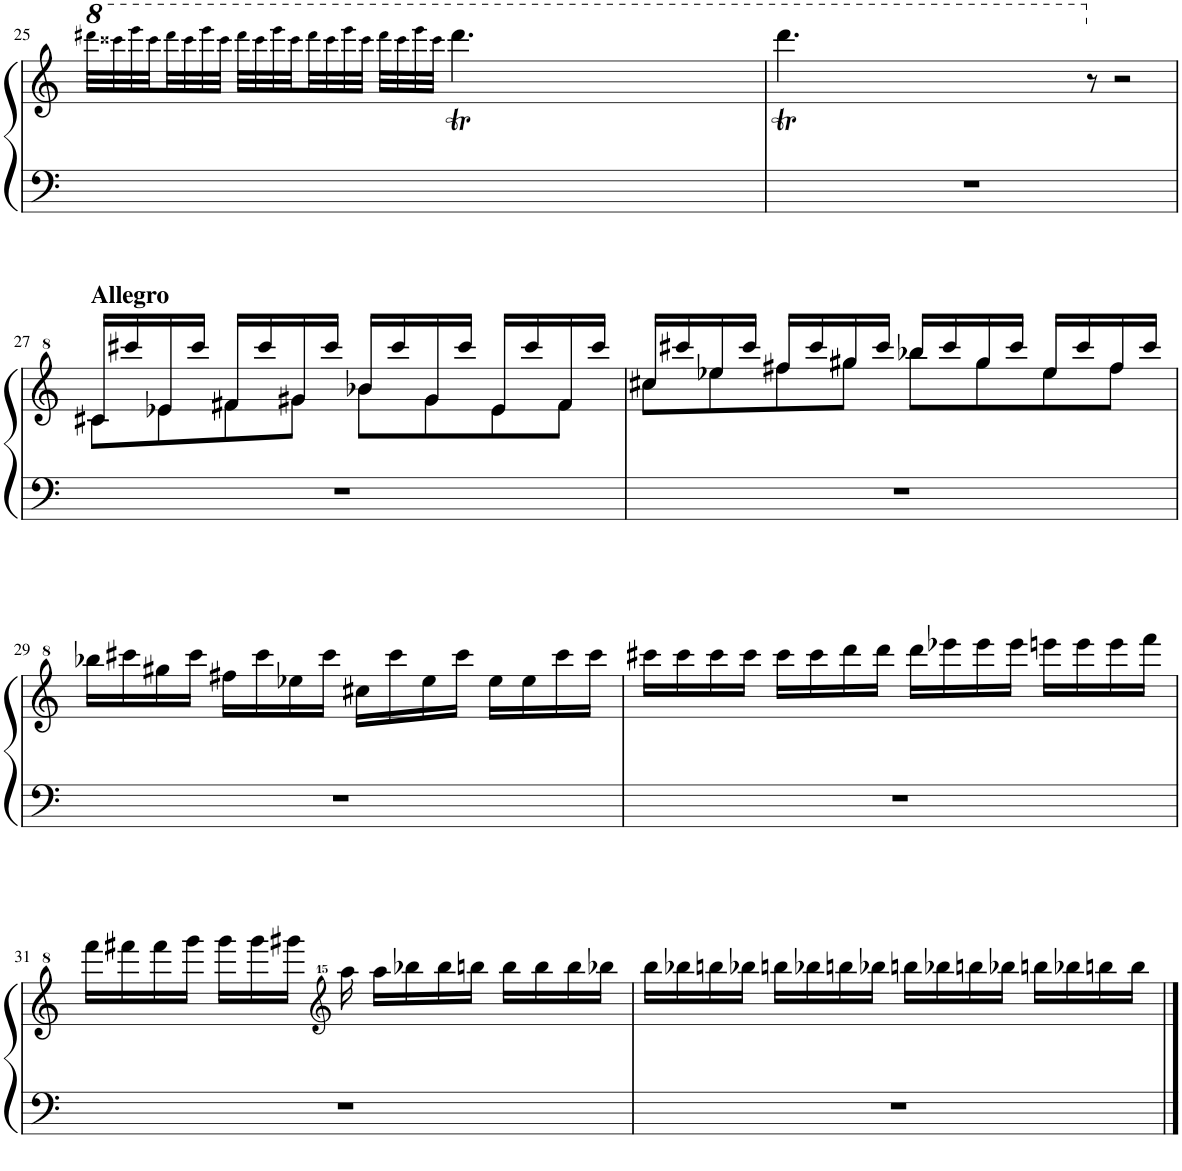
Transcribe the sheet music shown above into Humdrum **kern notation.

**kern	**kern
*part1	*part1
*staff2	*staff1
*I"Piano	*
*I'Pno.	*
!!LO:PB:g=z
*clefF4	*clefG2
*k[]	*k[]
*M4/4	*M4/4
*met(c)	*met(c)
*	*8va
=25	=25
*	*^
1ryy	32dddd#X!\LLL	8ryy
.	32cccc##X!\	.
.	32eeee!\	.
.	32cccc##!\	.
*	*v	*v
.	32dddd#!\
.	32cccc##!\
.	32eeee!\
.	32cccc##!\JJJ
.	32dddd#!\LLL
.	32cccc##!\
.	32eeee!\
.	32cccc##!\
.	32dddd#!\
.	32cccc##!\
.	32eeee!\
.	32cccc##!\JJJ
.	32dddd#!\LLL
.	32cccc##!\
.	32eeee!\
.	32cccc##!\JJJ
*	*^
.	64dddd#!	4.dddd#t\
.	64eeee!	.
.	64dddd#!	.
.	64eeee!	.
.	64dddd#!	.
.	64eeee!	.
.	64dddd#!	.
.	64eeee!	.
.	64dddd#!	.
.	64eeee!	.
.	64dddd#!	.
.	64eeee!	.
.	64dddd#!	.
.	64eeee!	.
.	64dddd#!	.
.	64eeee!	.
.	64dddd#!	.
.	64eeee!	.
.	64dddd#!	.
.	64eeee!	.
.	64dddd#!	.
.	64eeee!	.
.	64dddd#!	.
.	64eeee!	.
=26	=26	=26
1r	64dddd#X!	4.dddd#t\
.	64eeee!	.
.	64dddd#!	.
.	64eeee!	.
.	64dddd#!	.
.	64eeee!	.
.	64dddd#!	.
.	64eeee!	.
.	64dddd#!	.
.	64eeee!	.
.	64dddd#!	.
.	64eeee!	.
.	64dddd#!	.
.	64eeee!	.
.	64dddd#!	.
.	64eeee!	.
.	64dddd#!	.
.	64eeee!	.
.	64dddd#!	.
.	64eeee!	.
.	64dddd#!	.
.	64eeee!	.
.	64dddd#!	.
.	64eeee!	.
*	*X8va	*
.	8r	2ryy
.	2r	.
.	.	8ryy
!!LO:LB:g=z	!!
=27	=27	=27
!	!LO:TX:a:B:t=Allegro	!
1r	16cc#X/LL	8cc#\L
.	16cccc#X/	.
.	16ee-X/	8ee-\
.	16cccc#/JJ	.
.	16ff#X/LL	8ff#\
.	16cccc#/	.
.	16gg#X/	8gg#\J
.	16cccc#/JJ	.
.	16bb-X/LL	8bb-\L
.	16cccc#/	.
.	16gg#/	8gg#\
.	16cccc#/JJ	.
.	16ee-/LL	8ee-\
.	16cccc#/	.
.	16ff#/	8ff#\J
.	16cccc#/JJ	.
=28	=28	=28
1r	16ccc#X/LL	8ccc#\L
.	16cccc#X/	.
.	16eee-X/	8eee-\
.	16cccc#/JJ	.
.	16fff#X/LL	8fff#\
.	16cccc#/	.
.	16ggg#X/	8ggg#\J
.	16cccc#/JJ	.
.	16bbb-X/LL	8bbb-\L
.	16cccc#/	.
.	16ggg#/	8ggg#\
.	16cccc#/JJ	.
.	16eee-/LL	8eee-\
.	16cccc#/	.
.	16fff#/	8fff#\J
.	16cccc#/JJ	.
*	*v	*v
!!LO:LB:g=z
=29	=29
1r	16bbb-X\LL
.	16cccc#X\
.	16ggg#X\
.	16cccc#\JJ
.	16fff#X\LL
.	16cccc#\
.	16eee-X\
.	16cccc#\JJ
.	16ccc#X\LL
.	16cccc#\
.	16eee-\
.	16cccc#\JJ
.	16eee-\LL
.	16eee-\
.	16cccc#\
.	16cccc#\JJ
=30	=30
1r	16cccc#X\LL
.	16cccc#\
.	16cccc#\
.	16cccc#\JJ
.	16cccc#\LL
.	16cccc#\
.	16dddd\
.	16dddd\JJ
.	16dddd\LL
.	16eeee-X\
.	16eeee-\
.	16eeee-\JJ
.	16eeeen\LL
.	16eeee\
.	16eeee\
.	16ffff\JJ
!!LO:LB:g=z
=31	=31
1r	16ffff\LL
.	16ffff#X\
.	16ffff#\
.	16gggg\JJ
.	16gggg\LL
.	16gggg\
.	16gggg#X\JJ
*	*clefG^^2
.	16aaaa\
.	16aaaa\LL
.	16bbbb-X\
.	16bbbb-\
.	16bbbbn\JJ
.	16bbbb\LL
.	16bbbb\
.	16bbbb\
.	16bbbb-X\JJ
=32	=32
1r	16bbbb\LL
.	16bbbb-X\
.	16bbbbn\
.	16bbbb-X\JJ
.	16bbbbn\LL
.	16bbbb-X\
.	16bbbbn\
.	16bbbb-X\JJ
.	16bbbbn\LL
.	16bbbb-X\
.	16bbbbn\
.	16bbbb-X\JJ
.	16bbbbn\LL
.	16bbbb-X\
.	16bbbbn\
.	16bbbb\JJ
==	==
*-	*-
